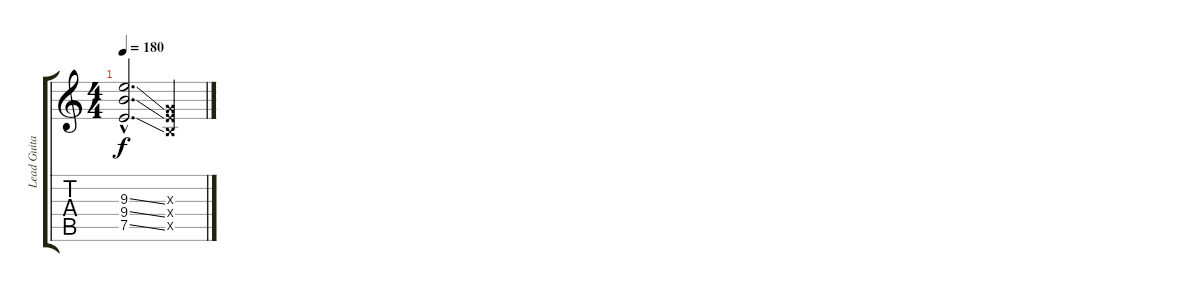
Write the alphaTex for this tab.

\track ("Lead Guitar" "Lead Guita") {instrument distortionguitar}
\staff {score tabs}
\tuning (E4 B3 G3 D3 A2 E2) {hide}
\ts (4 4)
\tempo 180
\clef g2
\ks c
(9.3{ss hac} 9.4{ss hac} 7.5{ss hac}).2{d dy f} (0.3{x} 2.4{x} 2.5{x}).4
